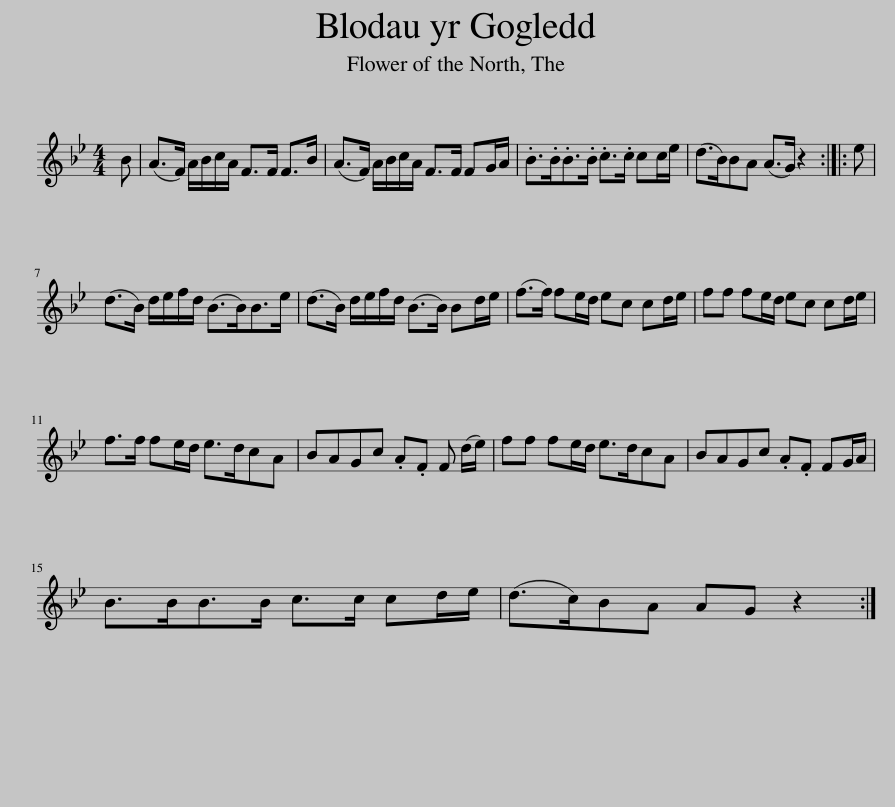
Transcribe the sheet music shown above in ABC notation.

X:1
L:1/8
M:4/4
I:linebreak $
K:Gmin
V:1 treble
V:1
 B | (A>F) A/B/c/A/ F>F F>B | (A>F) A/B/c/A/ F>F FG/A/ | .B>.B.B>.B .c>.c cc/e/ | (d>B)BA (A>G) z2 :: %5
 e |$ (d>B) d/e/f/d/ (B>B)B>e | (d>B) d/e/f/d/ (B>B) Bd/e/ | (f>f) fe/d/ ec cd/e/ | ff fe/d/ ec cd/e/ |$ %10
 f>f fe/d/ e>dcA | BAGc .A.F F (d/e/) | ff fe/d/ e>dcA | BAGc .A.F FG/A/ |$ B>BB>B c>c cd/e/ | %15
 (d>c)BA AG z2 :| %16
